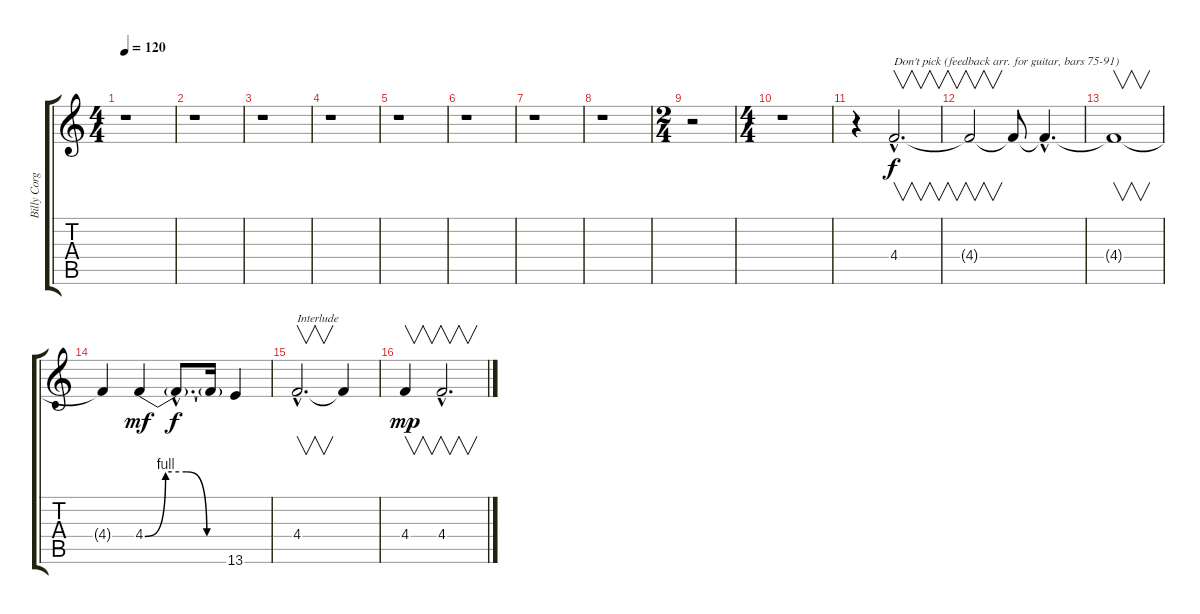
\track ("Billy Corgan 2" "Billy Corg") {instrument distortionguitar}
\staff {score tabs}
\tuning (Eb4 Bb3 Gb3 Db3 Ab2 Eb2) {hide}
\ts (4 4)
\tempo 120
\clef g2
\ks c
r.1{dy f} |
r.1 |
r.1 |
r.1 |
r.1 |
r.1 |
r.1 |
r.1 |
\ts (2 4)
r.2 |
\ts (4 4)
r.1 |
r.4 4.4{hac}.2{v d txt "Don't pick (feedback arr. for guitar, bars 75-91)"} |
4.4{t}.2{v} 4.4{t}.8 4.4{hac t}.4{d} |
4.4{t}.1{v} |
4.4{t}.4 4.4{be (custom 0 0 15 4 30 4 45 0 60 0)}.4{dy mf} 4.4{hac t}.8{d dy f} 4.4{t}.16 13.6.4 |
4.4{hac}.2{v d txt "Interlude"} 4.4{t}.4 |
4.4.4{v dy mp} 4.4{hac}.2{v d}
